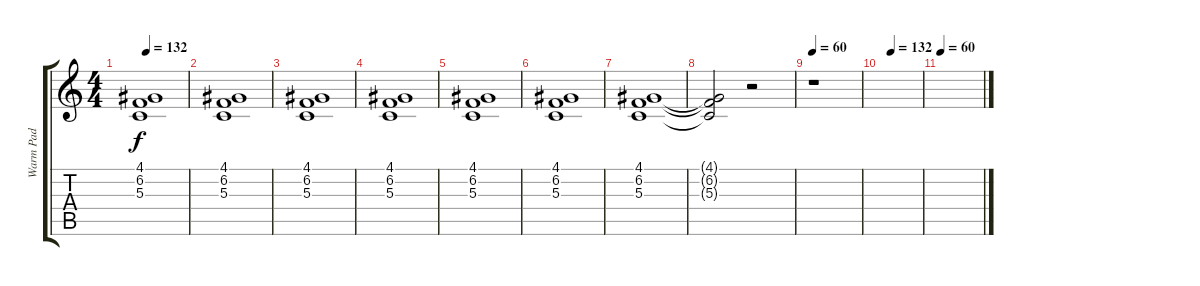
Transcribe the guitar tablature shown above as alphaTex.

\track ("Warm Pad" "Warm Pad") {instrument pad2warm}
\staff {score tabs}
\tuning (E4 B3 G3 D3 A2 E2) {hide}
\ts (4 4)
\tempo 132
\clef g2
\ks c
(4.1 6.2 5.3).1{dy f} |
(4.1 6.2 5.3).1 |
(4.1 6.2 5.3).1 |
(4.1 6.2 5.3).1 |
(4.1 6.2 5.3).1 |
(4.1 6.2 5.3).1 |
(4.1 6.2 5.3).1 |
(4.1{t} 6.2{t} 5.3{t}).2 r.2 |
\tempo 60
r.1 |
\tempo (132 0.25)
|
\tempo 60
